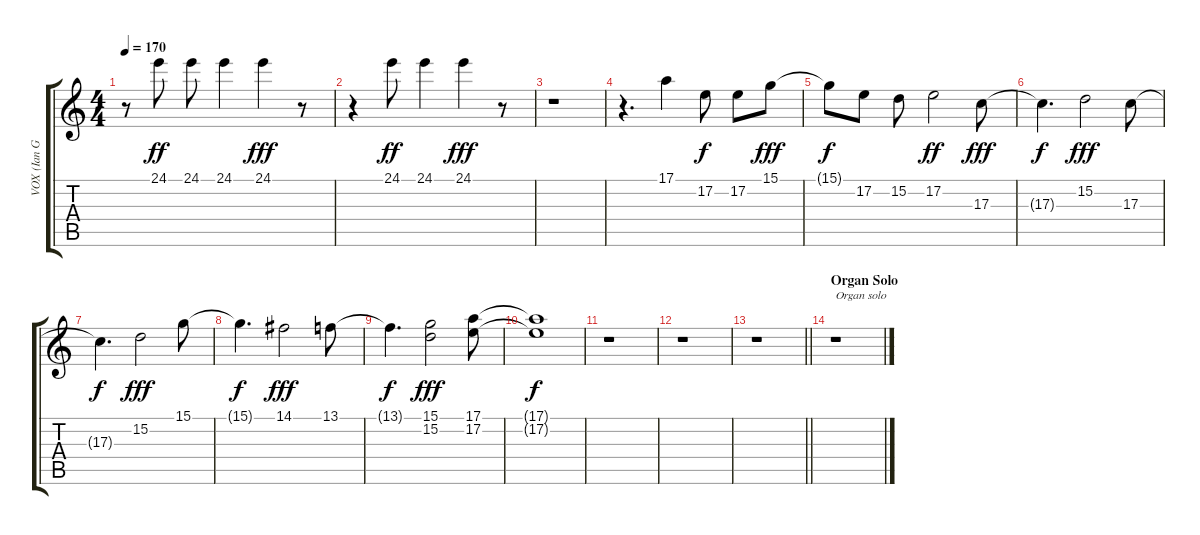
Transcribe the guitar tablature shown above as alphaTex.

\track ("VOX (Ian Gillan)" "VOX (Ian G") {instrument lead6voice}
\staff {score tabs}
\tuning (E4 B3 G3 D3 A2 E2) {hide}
\ts (4 4)
\tempo 170
\clef g2
\ks c
r.8{dy fff} 24.1.8{dy ff} 24.1.8 24.1.4 24.1.4{dy fff} r.8 |
r.4 24.1.8{dy ff} 24.1.4 24.1.4{dy fff} r.8 |
r.1 |
r.4{d} 17.1.4 17.2.8{dy f} 17.2.8 15.1.8{dy fff} |
15.1{t}.8{dy f} 17.2.8 15.2.8 17.2.2{dy ff} 17.3.8{dy fff} |
17.3{t}.4{d dy f} 15.2.2{dy fff} 17.3.8 |
17.3{t}.4{d dy f} 15.2.2{dy fff} 15.1.8 |
15.1{t}.4{d dy f} 14.1.2{dy fff} 13.1.8 |
13.1{t}.4{d dy f} (15.1 15.2).2{dy fff} (17.1 17.2).8 |
(17.1{t} 17.2{t}).1{dy f} |
r.1 |
r.1 |
\barLineRight lightlight
r.1 |
\section ("" "Organ Solo")
r.1{txt "Organ solo"}
